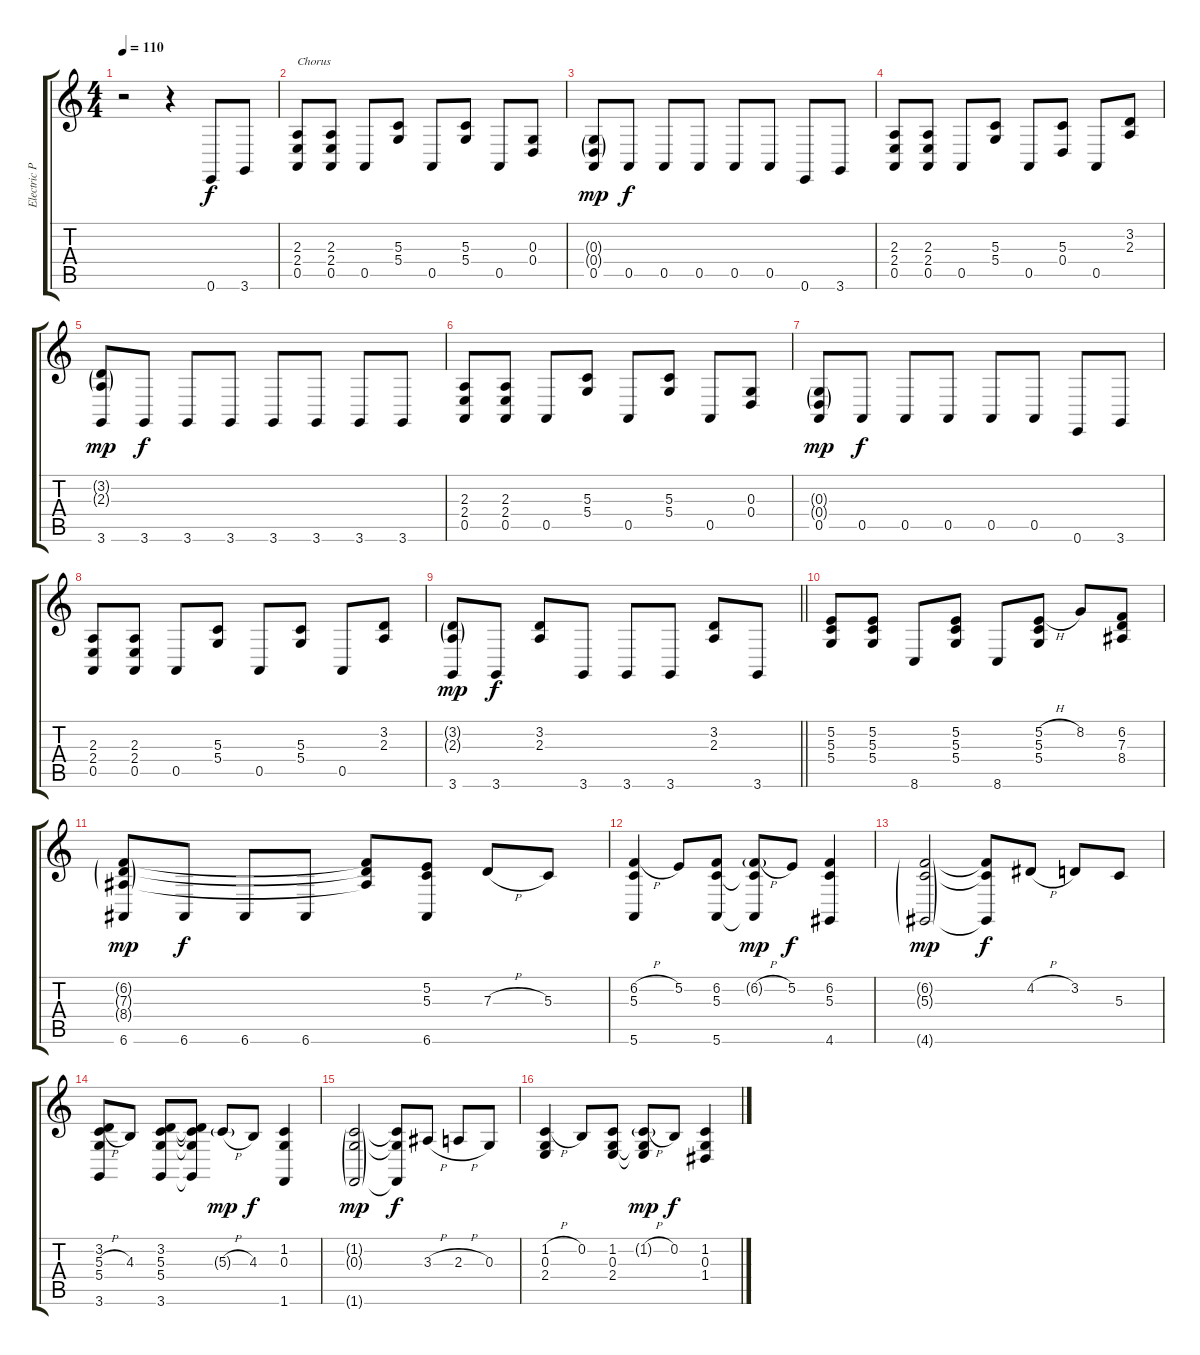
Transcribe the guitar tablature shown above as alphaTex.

\track ("Electric Piano" "Electric P") {instrument electricgrandpiano}
\staff {score tabs}
\tuning (E4 B3 G3 D3 A2 E2) {hide}
\ts (4 4)
\tempo 110
\clef g2
\ks c
r.2{dy f} r.4 0.6.8 3.6.8 |
(2.3 2.4 0.5).8{txt "Chorus"} (2.3 2.4 0.5).8 0.5.8 (5.3 5.4).8 0.5.8 (5.3 5.4).8 0.5.8 (0.3 0.4).8 |
(0.3{g} 0.4{g} 0.5).8{dy mp} 0.5.8{dy f} 0.5.8 0.5.8 0.5.8 0.5.8 0.6.8 3.6.8 |
(2.3 2.4 0.5).8 (2.3 2.4 0.5).8 0.5.8 (5.3 5.4).8 0.5.8 (5.3 0.4).8 0.5.8 (3.2 2.3).8 |
(3.2{g} 2.3{g} 3.6).8{dy mp} 3.6.8{dy f} 3.6.8 3.6.8 3.6.8 3.6.8 3.6.8 3.6.8 |
(2.3 2.4 0.5).8 (2.3 2.4 0.5).8 0.5.8 (5.3 5.4).8 0.5.8 (5.3 5.4).8 0.5.8 (0.3 0.4).8 |
(0.3{g} 0.4{g} 0.5).8{dy mp} 0.5.8{dy f} 0.5.8 0.5.8 0.5.8 0.5.8 0.6.8 3.6.8 |
(2.3 2.4 0.5).8 (2.3 2.4 0.5).8 0.5.8 (5.3 5.4).8 0.5.8 (5.3 5.4).8 0.5.8 (3.2 2.3).8 |
\barLineRight lightlight
(3.2{g} 2.3{g} 3.6).8{dy mp} 3.6.8{dy f} (3.2 2.3).8 3.6.8 3.6.8 3.6.8 (3.2 2.3).8 3.6.8 |
(5.2 5.3 5.4).8 (5.2 5.3 5.4).8 8.6.8 (5.2 5.3 5.4).8 8.6.8 (5.2{h} 5.3 5.4).8 8.2.8 (6.2 7.3 8.4).8 |
(6.2{g} 7.3{g} 8.4{g} 6.6).8{dy mp} 6.6.8{dy f} 6.6.8 6.6.8 (6.2{t} 7.3{t} 8.4{t}).8 (5.2 5.3 6.6).8 7.3{h}.8 5.3.8 |
(6.2{h} 5.3 5.6).4 5.2.8 (6.2 5.3 5.6).8 (6.2{h g} 5.3{t} 5.6{t}).8{dy mp} 5.2.8{dy f} (6.2 5.3 4.6).4 |
(6.2{g} 5.3{g} 4.6{g}).2{dy mp} (6.2{t} 5.3{t} 4.6{t}).8{dy f} 4.2{h}.8 3.2.8 5.3.8 |
(3.2 5.3{h} 5.4 3.6).8 4.3.8 (3.2 5.3 5.4 3.6).8 (3.2{t} 5.3{t} 5.4{t} 3.6{t}).8 5.3{h g}.8{dy mp} 4.3.8{dy f} (1.2 0.3 1.6).4 |
(1.2{g} 0.3{g} 1.6{g}).2{dy mp} (1.2{t} 0.3{t} 1.6{t}).8{dy f} 3.3{h}.8 2.3{h}.8 0.3.8 |
(1.2{h} 0.3 2.4).4 0.2.8 (1.2 0.3 2.4).8 (1.2{h g} 0.3{t} 2.4{t}).8{dy mp} 0.2.8{dy f} (1.2 0.3 1.4).4
